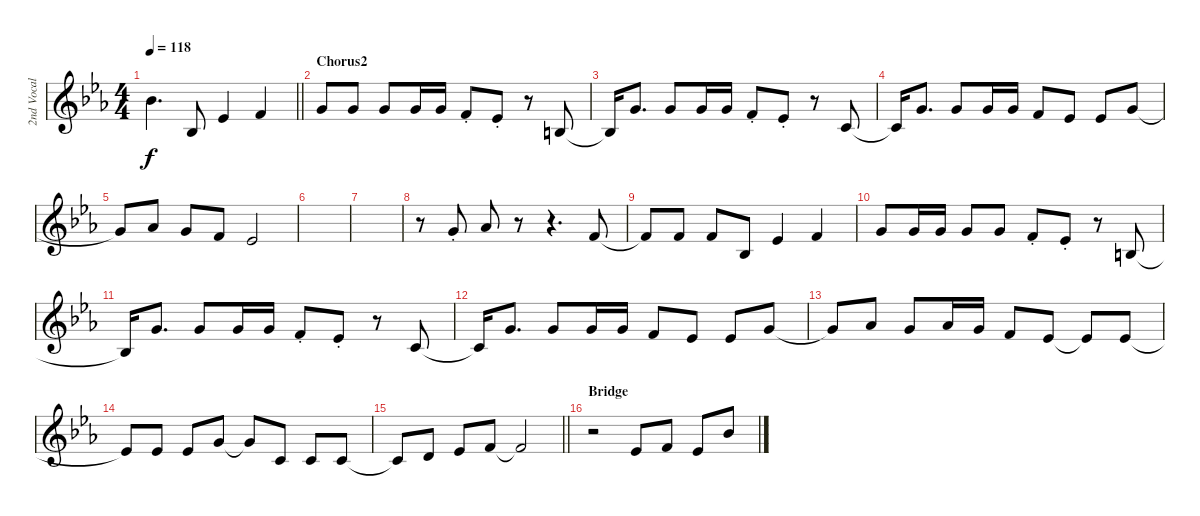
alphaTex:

\track ("2nd Vocal" "2nd Vocal") {instrument flute}
\staff {score}
\tuning (E4 B3 G3 D3 A2 E2) {hide}
\ts (4 4)
\tempo 118
\clef g2
\barLineRight lightlight
\ks eb
6.1{t}.4{d dy f} 3.3.8 4.2.4 1.1.4 |
\section ("" "Chorus2")
3.1.8 3.1.8 3.1.8 3.1.16 3.1.16 1.1{st}.8 4.2{st}.8 r.8 0.2.8 |
0.2{t}.16 3.1.8{d} 3.1.8 3.1.16 3.1.16 1.1{st}.8 4.2{st}.8 r.8 1.2.8 |
1.2{t}.16 3.1.8{d} 3.1.8 3.1.16 3.1.16 1.1.8 4.2.8 4.2.8 3.1.8 |
3.1{t}.8 4.1.8 3.1.8 1.1.8 4.2.2 |
|
|
r.8 3.1{st}.8 4.1.8 r.8 r.4{d} 1.1.8 |
1.1{t}.8 1.1.8 1.1.8 3.3.8 4.2.4 1.1.4 |
3.1.8 3.1.16 3.1.16 3.1.8 3.1.8 1.1{st}.8 4.2{st}.8 r.8 0.2.8 |
0.2{t}.16 3.1.8{d} 3.1.8 3.1.16 3.1.16 1.1{st}.8 4.2{st}.8 r.8 1.2.8 |
1.2{t}.16 3.1.8{d} 3.1.8 3.1.16 3.1.16 1.1.8 4.2.8 4.2.8 3.1.8 |
3.1{t}.8 4.1.8 3.1.8 4.1.16 3.1.16 1.1.8 4.2.8 4.2{t}.8 4.2.8 |
4.2{t}.8 4.2.8 4.2.8 3.1.8 3.1{t}.8 1.2.8 1.2.8 1.2.8 |
\barLineRight lightlight
1.2{t}.8 3.2.8 4.2.8 1.1.8 1.1{t}.2 |
\section ("" "Bridge")
r.2 4.2.8 1.1.8 4.2.8 6.1.8
